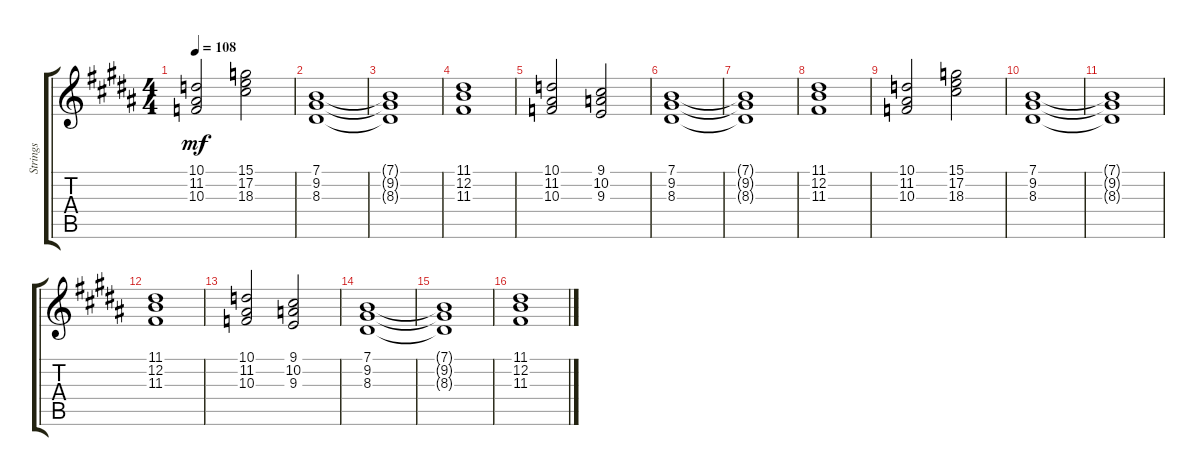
\track ("Strings" "Strings") {instrument stringensemble1}
\staff {score tabs}
\tuning (E4 B3 G3 D3 A2 E2) {hide}
\ts (4 4)
\tempo 108
\clef g2
\ks g#minor
(10.1 11.2 10.3).2{dy mf} (15.1 17.2 18.3).2 |
(7.1 9.2 8.3).1 |
(7.1{t} 9.2{t} 8.3{t}).1 |
(11.1 12.2 11.3).1 |
(10.1 11.2 10.3).2 (9.1 10.2 9.3).2 |
(7.1 9.2 8.3).1 |
(7.1{t} 9.2{t} 8.3{t}).1 |
(11.1 12.2 11.3).1 |
(10.1 11.2 10.3).2 (15.1 17.2 18.3).2 |
(7.1 9.2 8.3).1 |
(7.1{t} 9.2{t} 8.3{t}).1 |
(11.1 12.2 11.3).1 |
(10.1 11.2 10.3).2 (9.1 10.2 9.3).2 |
(7.1 9.2 8.3).1 |
(7.1{t} 9.2{t} 8.3{t}).1 |
(11.1 12.2 11.3).1
